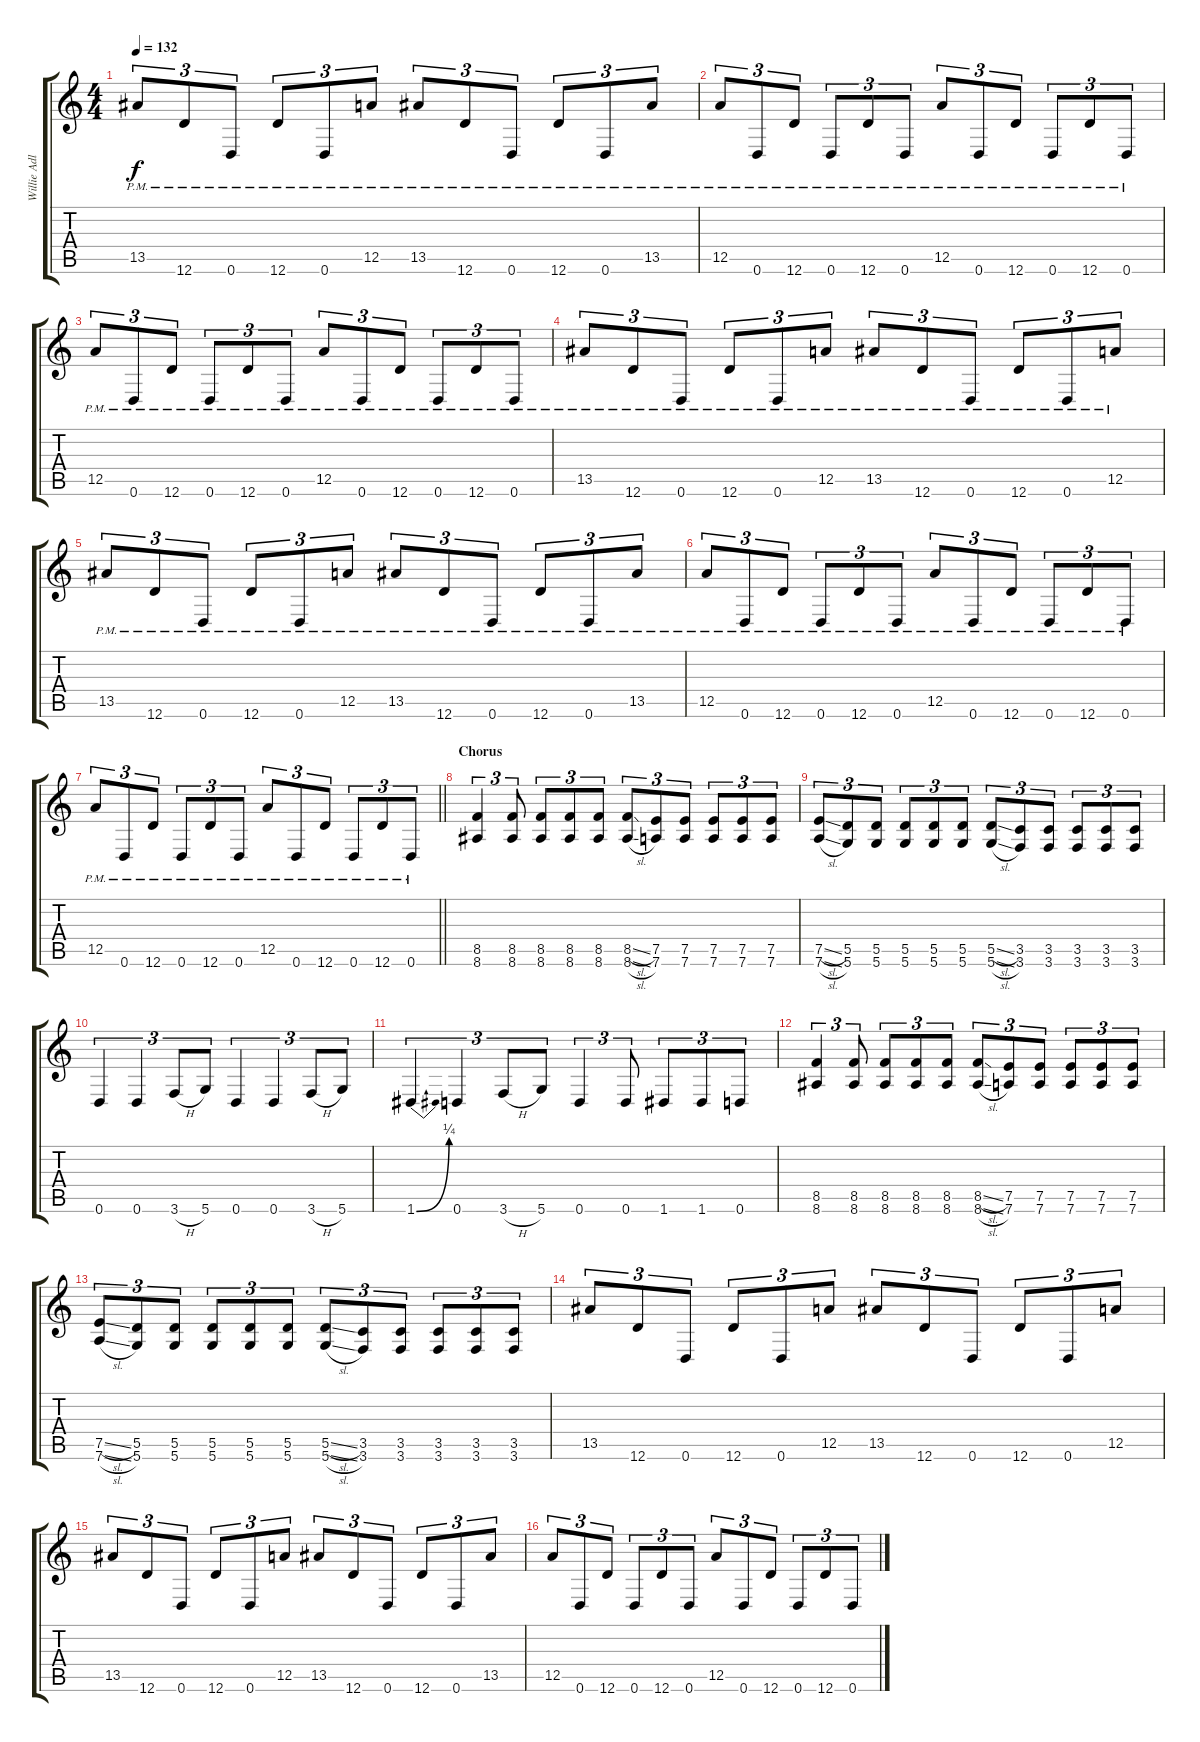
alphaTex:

\track ("Willie Adler" "Willie Adl") {instrument distortionguitar}
\staff {score tabs}
\tuning (E4 B3 G3 D3 A2 D2) {hide}
\ts (4 4)
\tempo 132
\clef g2
\ks c
13.5{pm}.8{tu (3 2) dy f} 12.6{pm}.8{tu (3 2)} 0.6{pm}.8{tu (3 2)} 12.6{pm}.8{tu (3 2)} 0.6{pm}.8{tu (3 2)} 12.5{pm}.8{tu (3 2)} 13.5{pm}.8{tu (3 2)} 12.6{pm}.8{tu (3 2)} 0.6{pm}.8{tu (3 2)} 12.6{pm}.8{tu (3 2)} 0.6{pm}.8{tu (3 2)} 13.5{pm}.8{tu (3 2)} |
12.5{pm}.8{tu (3 2)} 0.6{pm}.8{tu (3 2)} 12.6{pm}.8{tu (3 2)} 0.6{pm}.8{tu (3 2)} 12.6{pm}.8{tu (3 2)} 0.6{pm}.8{tu (3 2)} 12.5{pm}.8{tu (3 2)} 0.6{pm}.8{tu (3 2)} 12.6{pm}.8{tu (3 2)} 0.6{pm}.8{tu (3 2)} 12.6{pm}.8{tu (3 2)} 0.6{pm}.8{tu (3 2)} |
12.5{pm}.8{tu (3 2)} 0.6{pm}.8{tu (3 2)} 12.6{pm}.8{tu (3 2)} 0.6{pm}.8{tu (3 2)} 12.6{pm}.8{tu (3 2)} 0.6{pm}.8{tu (3 2)} 12.5{pm}.8{tu (3 2)} 0.6{pm}.8{tu (3 2)} 12.6{pm}.8{tu (3 2)} 0.6{pm}.8{tu (3 2)} 12.6{pm}.8{tu (3 2)} 0.6{pm}.8{tu (3 2)} |
13.5{pm}.8{tu (3 2)} 12.6{pm}.8{tu (3 2)} 0.6{pm}.8{tu (3 2)} 12.6{pm}.8{tu (3 2)} 0.6{pm}.8{tu (3 2)} 12.5{pm}.8{tu (3 2)} 13.5{pm}.8{tu (3 2)} 12.6{pm}.8{tu (3 2)} 0.6{pm}.8{tu (3 2)} 12.6{pm}.8{tu (3 2)} 0.6{pm}.8{tu (3 2)} 12.5{pm}.8{tu (3 2)} |
13.5{pm}.8{tu (3 2)} 12.6{pm}.8{tu (3 2)} 0.6{pm}.8{tu (3 2)} 12.6{pm}.8{tu (3 2)} 0.6{pm}.8{tu (3 2)} 12.5{pm}.8{tu (3 2)} 13.5{pm}.8{tu (3 2)} 12.6{pm}.8{tu (3 2)} 0.6{pm}.8{tu (3 2)} 12.6{pm}.8{tu (3 2)} 0.6{pm}.8{tu (3 2)} 13.5{pm}.8{tu (3 2)} |
12.5{pm}.8{tu (3 2)} 0.6{pm}.8{tu (3 2)} 12.6{pm}.8{tu (3 2)} 0.6{pm}.8{tu (3 2)} 12.6{pm}.8{tu (3 2)} 0.6{pm}.8{tu (3 2)} 12.5{pm}.8{tu (3 2)} 0.6{pm}.8{tu (3 2)} 12.6{pm}.8{tu (3 2)} 0.6{pm}.8{tu (3 2)} 12.6{pm}.8{tu (3 2)} 0.6{pm}.8{tu (3 2)} |
\barLineRight lightlight
12.5{pm}.8{tu (3 2)} 0.6{pm}.8{tu (3 2)} 12.6{pm}.8{tu (3 2)} 0.6{pm}.8{tu (3 2)} 12.6{pm}.8{tu (3 2)} 0.6{pm}.8{tu (3 2)} 12.5{pm}.8{tu (3 2)} 0.6{pm}.8{tu (3 2)} 12.6{pm}.8{tu (3 2)} 0.6{pm}.8{tu (3 2)} 12.6{pm}.8{tu (3 2)} 0.6{pm}.8{tu (3 2)} |
\section ("" "Chorus")
(8.5 8.6).4{tu (3 2)} (8.5 8.6).8{tu (3 2)} (8.5 8.6).8{tu (3 2)} (8.5 8.6).8{tu (3 2)} (8.5 8.6).8{tu (3 2)} (8.5{sl} 8.6{sl}).8{tu (3 2)} (7.5 7.6).8{tu (3 2)} (7.5 7.6).8{tu (3 2)} (7.5 7.6).8{tu (3 2)} (7.5 7.6).8{tu (3 2)} (7.5 7.6).8{tu (3 2)} |
(7.5{sl} 7.6{sl}).8{tu (3 2)} (5.5 5.6).8{tu (3 2)} (5.5 5.6).8{tu (3 2)} (5.5 5.6).8{tu (3 2)} (5.5 5.6).8{tu (3 2)} (5.5 5.6).8{tu (3 2)} (5.5{sl} 5.6{sl}).8{tu (3 2)} (3.5 3.6).8{tu (3 2)} (3.5 3.6).8{tu (3 2)} (3.5 3.6).8{tu (3 2)} (3.5 3.6).8{tu (3 2)} (3.5 3.6).8{tu (3 2)} |
0.6.4{tu (3 2)} 0.6.4{tu (3 2)} 3.6{h}.8{tu (3 2)} 5.6.8{tu (3 2)} 0.6.4{tu (3 2)} 0.6.4{tu (3 2)} 3.6{h}.8{tu (3 2)} 5.6.8{tu (3 2)} |
1.6{be (bend 0 0 60 1)}.4{tu (3 2)} 0.6.4{tu (3 2)} 3.6{h}.8{tu (3 2)} 5.6.8{tu (3 2)} 0.6.4{tu (3 2)} 0.6.8{tu (3 2)} 1.6.8{tu (3 2)} 1.6.8{tu (3 2)} 0.6.8{tu (3 2)} |
(8.5 8.6).4{tu (3 2)} (8.5 8.6).8{tu (3 2)} (8.5 8.6).8{tu (3 2)} (8.5 8.6).8{tu (3 2)} (8.5 8.6).8{tu (3 2)} (8.5{sl} 8.6{sl}).8{tu (3 2)} (7.5 7.6).8{tu (3 2)} (7.5 7.6).8{tu (3 2)} (7.5 7.6).8{tu (3 2)} (7.5 7.6).8{tu (3 2)} (7.5 7.6).8{tu (3 2)} |
(7.5{sl} 7.6{sl}).8{tu (3 2)} (5.5 5.6).8{tu (3 2)} (5.5 5.6).8{tu (3 2)} (5.5 5.6).8{tu (3 2)} (5.5 5.6).8{tu (3 2)} (5.5 5.6).8{tu (3 2)} (5.5{sl} 5.6{sl}).8{tu (3 2)} (3.5 3.6).8{tu (3 2)} (3.5 3.6).8{tu (3 2)} (3.5 3.6).8{tu (3 2)} (3.5 3.6).8{tu (3 2)} (3.5 3.6).8{tu (3 2)} |
13.5.8{tu (3 2)} 12.6.8{tu (3 2)} 0.6.8{tu (3 2)} 12.6.8{tu (3 2)} 0.6.8{tu (3 2)} 12.5.8{tu (3 2)} 13.5.8{tu (3 2)} 12.6.8{tu (3 2)} 0.6.8{tu (3 2)} 12.6.8{tu (3 2)} 0.6.8{tu (3 2)} 12.5.8{tu (3 2)} |
13.5.8{tu (3 2)} 12.6.8{tu (3 2)} 0.6.8{tu (3 2)} 12.6.8{tu (3 2)} 0.6.8{tu (3 2)} 12.5.8{tu (3 2)} 13.5.8{tu (3 2)} 12.6.8{tu (3 2)} 0.6.8{tu (3 2)} 12.6.8{tu (3 2)} 0.6.8{tu (3 2)} 13.5.8{tu (3 2)} |
12.5.8{tu (3 2)} 0.6.8{tu (3 2)} 12.6.8{tu (3 2)} 0.6.8{tu (3 2)} 12.6.8{tu (3 2)} 0.6.8{tu (3 2)} 12.5.8{tu (3 2)} 0.6.8{tu (3 2)} 12.6.8{tu (3 2)} 0.6.8{tu (3 2)} 12.6.8{tu (3 2)} 0.6.8{tu (3 2)}
